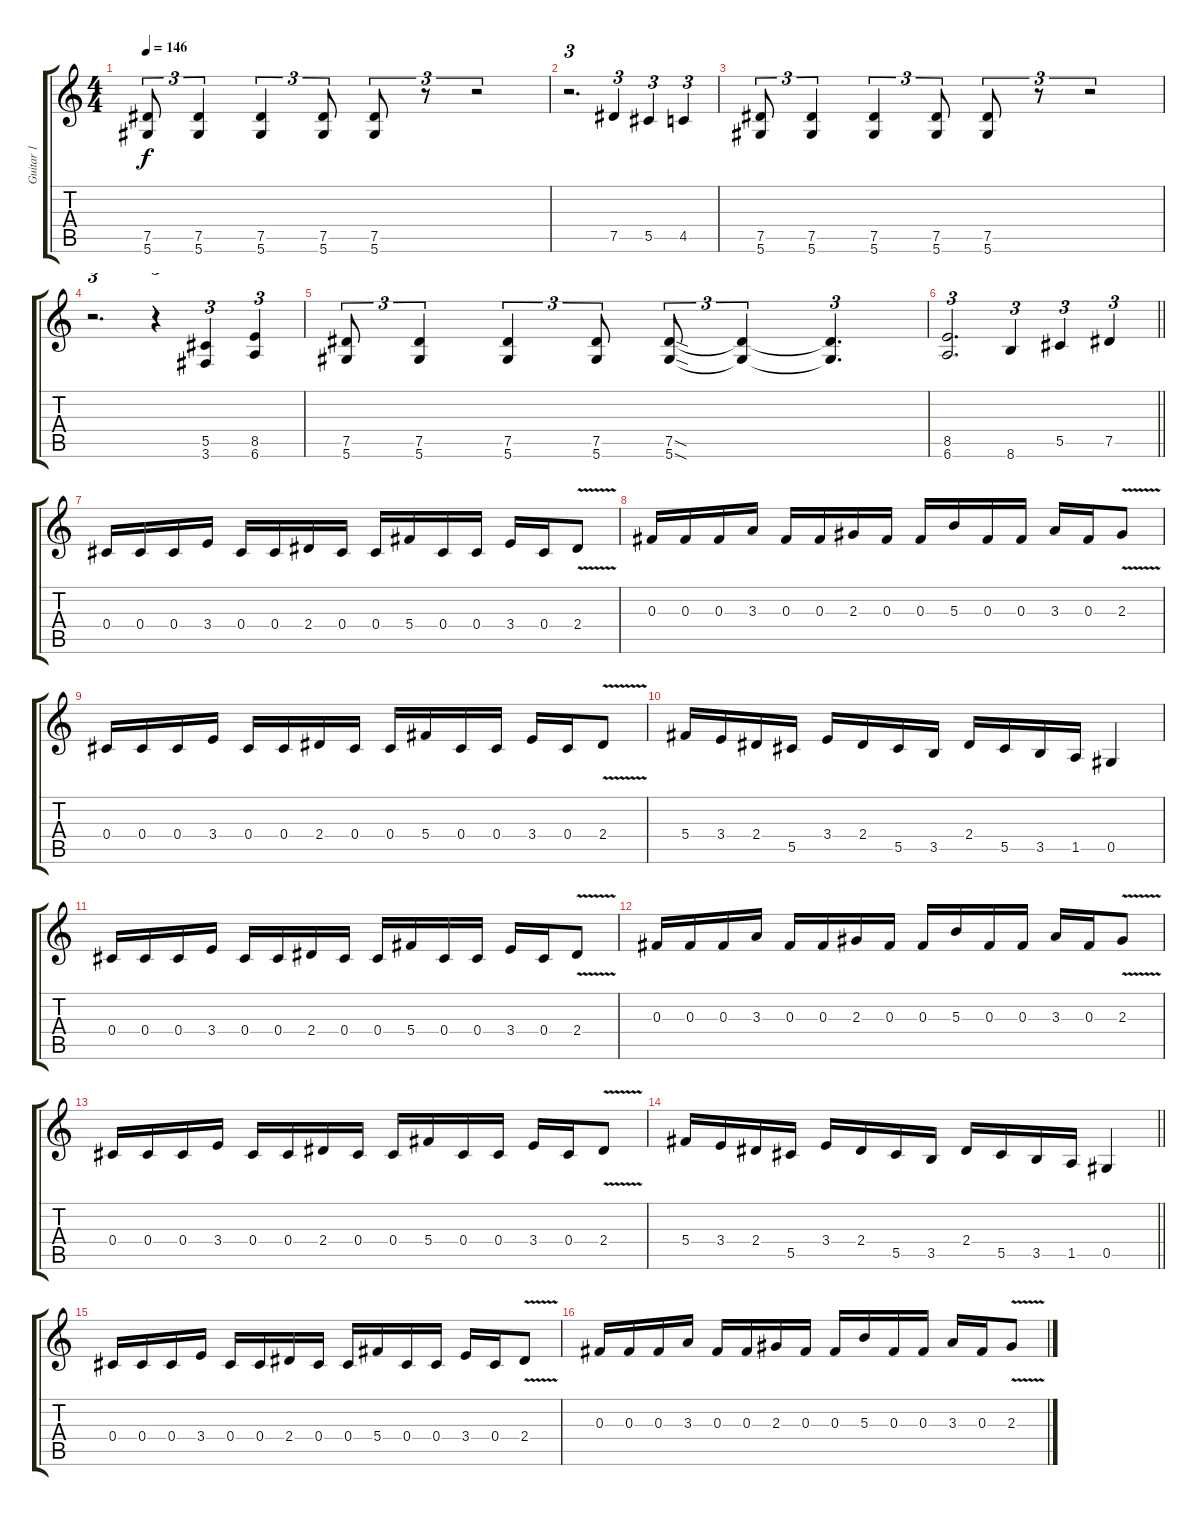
\track ("Guitar 1" "Guitar 1") {instrument overdrivenguitar}
\staff {score tabs}
\tuning (Eb4 Bb3 Gb3 Db3 Ab2 Eb2) {hide}
\ts (4 4)
\tempo 146
\clef g2
\ks c
(7.5 5.6).8{tu (3 2) dy f} (7.5 5.6).4{tu (3 2)} (7.5 5.6).4{tu (3 2)} (7.5 5.6).8{tu (3 2)} (7.5 5.6).8{tu (3 2)} r.8{tu (3 2)} r.2{tu (3 2)} |
r.2{d tu (3 2)} 7.5.4{tu (3 2)} 5.5.4{tu (3 2)} 4.5.4{tu (3 2)} |
(7.5 5.6).8{tu (3 2)} (7.5 5.6).4{tu (3 2)} (7.5 5.6).4{tu (3 2)} (7.5 5.6).8{tu (3 2)} (7.5 5.6).8{tu (3 2)} r.8{tu (3 2)} r.2{tu (3 2)} |
r.2{d tu (3 2)} r.4{tu (3 2)} (5.5 3.6).4{tu (3 2)} (8.5 6.6).4{tu (3 2)} |
(7.5 5.6).8{tu (3 2)} (7.5 5.6).4{tu (3 2)} (7.5 5.6).4{tu (3 2)} (7.5 5.6).8{tu (3 2)} (7.5{sod} 5.6{sod}).8{tu (3 2)} (7.5{t} 5.6{t}).4{tu (3 2)} (7.5{t} 5.6{t}).4{d tu (3 2)} |
\barLineRight lightlight
(8.5 6.6).2{d tu (3 2)} 8.6.4{tu (3 2)} 5.5.4{tu (3 2)} 7.5.4{tu (3 2)} |
\section ("" "")
0.4.16 0.4.16 0.4.16 3.4.16 0.4.16 0.4.16 2.4.16 0.4.16 0.4.16 5.4.16 0.4.16 0.4.16 3.4.16 0.4.16 2.4{v}.8 |
0.3.16 0.3.16 0.3.16 3.3.16 0.3.16 0.3.16 2.3.16 0.3.16 0.3.16 5.3.16 0.3.16 0.3.16 3.3.16 0.3.16 2.3{v}.8 |
0.4.16 0.4.16 0.4.16 3.4.16 0.4.16 0.4.16 2.4.16 0.4.16 0.4.16 5.4.16 0.4.16 0.4.16 3.4.16 0.4.16 2.4{v}.8 |
5.4.16 3.4.16 2.4.16 5.5.16 3.4.16 2.4.16 5.5.16 3.5.16 2.4.16 5.5.16 3.5.16 1.5.16 0.5.4 |
0.4.16 0.4.16 0.4.16 3.4.16 0.4.16 0.4.16 2.4.16 0.4.16 0.4.16 5.4.16 0.4.16 0.4.16 3.4.16 0.4.16 2.4{v}.8 |
0.3.16 0.3.16 0.3.16 3.3.16 0.3.16 0.3.16 2.3.16 0.3.16 0.3.16 5.3.16 0.3.16 0.3.16 3.3.16 0.3.16 2.3{v}.8 |
0.4.16 0.4.16 0.4.16 3.4.16 0.4.16 0.4.16 2.4.16 0.4.16 0.4.16 5.4.16 0.4.16 0.4.16 3.4.16 0.4.16 2.4{v}.8 |
\barLineRight lightlight
5.4.16 3.4.16 2.4.16 5.5.16 3.4.16 2.4.16 5.5.16 3.5.16 2.4.16 5.5.16 3.5.16 1.5.16 0.5.4 |
\section ("" "")
0.4.16 0.4.16 0.4.16 3.4.16 0.4.16 0.4.16 2.4.16 0.4.16 0.4.16 5.4.16 0.4.16 0.4.16 3.4.16 0.4.16 2.4{v}.8 |
0.3.16 0.3.16 0.3.16 3.3.16 0.3.16 0.3.16 2.3.16 0.3.16 0.3.16 5.3.16 0.3.16 0.3.16 3.3.16 0.3.16 2.3{v}.8
